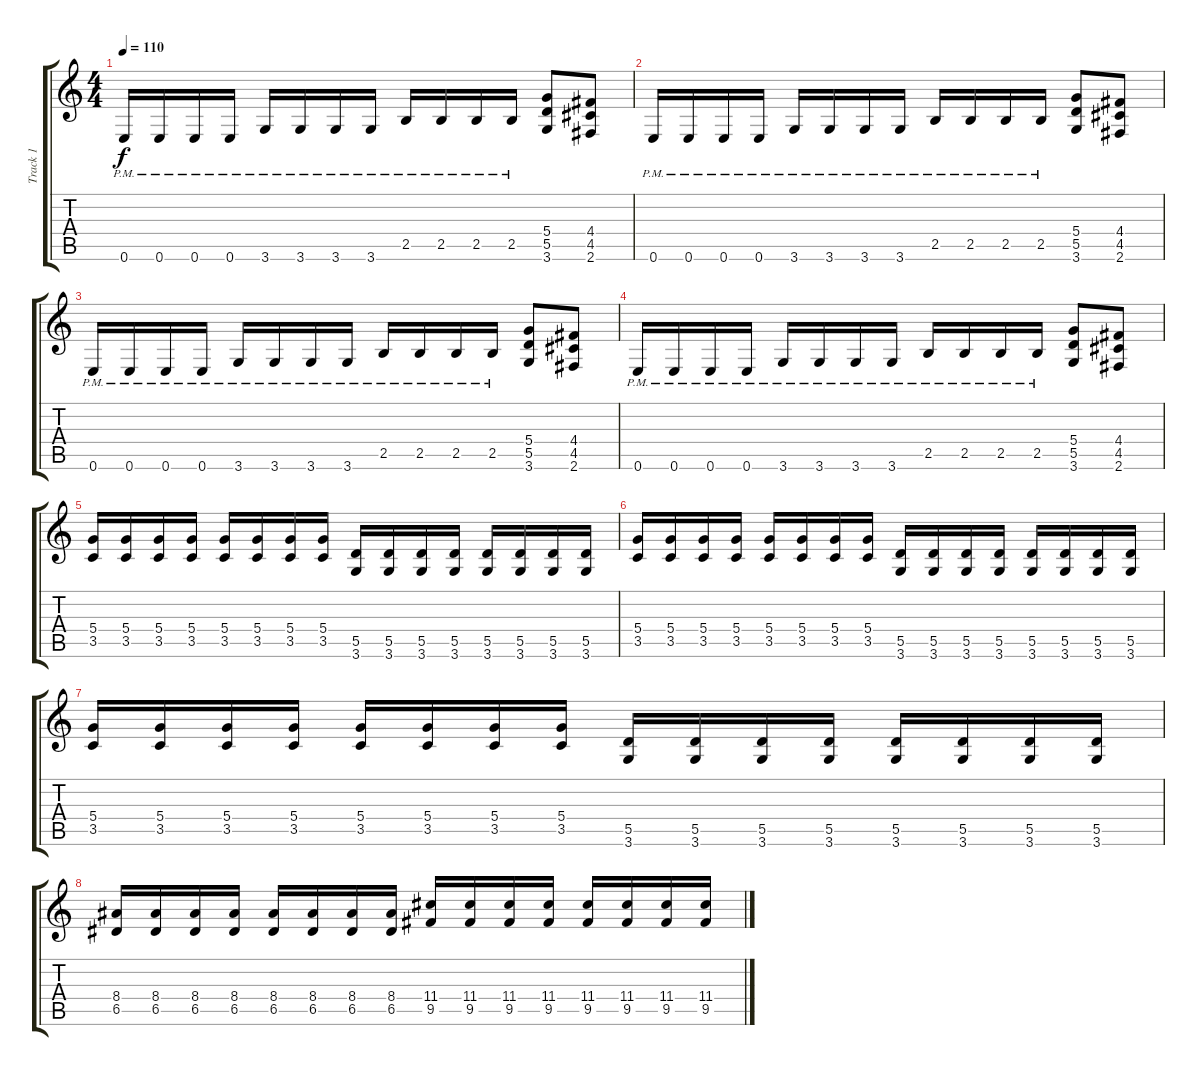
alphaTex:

\track ("Track 1" "Track 1") {instrument distortionguitar}
\staff {score tabs}
\tuning (E4 B3 G3 D3 A2 E2) {hide}
\ts (4 4)
\tempo 110
\clef g2
\ks c
0.6{pm}.16{dy f} 0.6{pm}.16 0.6{pm}.16 0.6{pm}.16 3.6{pm}.16 3.6{pm}.16 3.6{pm}.16 3.6{pm}.16 2.5{pm}.16 2.5{pm}.16 2.5{pm}.16 2.5{pm}.16 (5.4 5.5 3.6).8 (4.4 4.5 2.6).8 |
0.6{pm}.16 0.6{pm}.16 0.6{pm}.16 0.6{pm}.16 3.6{pm}.16 3.6{pm}.16 3.6{pm}.16 3.6{pm}.16 2.5{pm}.16 2.5{pm}.16 2.5{pm}.16 2.5{pm}.16 (5.4 5.5 3.6).8 (4.4 4.5 2.6).8 |
0.6{pm}.16 0.6{pm}.16 0.6{pm}.16 0.6{pm}.16 3.6{pm}.16 3.6{pm}.16 3.6{pm}.16 3.6{pm}.16 2.5{pm}.16 2.5{pm}.16 2.5{pm}.16 2.5{pm}.16 (5.4 5.5 3.6).8 (4.4 4.5 2.6).8 |
0.6{pm}.16 0.6{pm}.16 0.6{pm}.16 0.6{pm}.16 3.6{pm}.16 3.6{pm}.16 3.6{pm}.16 3.6{pm}.16 2.5{pm}.16 2.5{pm}.16 2.5{pm}.16 2.5{pm}.16 (5.4 5.5 3.6).8 (4.4 4.5 2.6).8 |
(5.4 3.5).16 (5.4 3.5).16 (5.4 3.5).16 (5.4 3.5).16 (5.4 3.5).16 (5.4 3.5).16 (5.4 3.5).16 (5.4 3.5).16 (5.5 3.6).16 (5.5 3.6).16 (5.5 3.6).16 (5.5 3.6).16 (5.5 3.6).16 (5.5 3.6).16 (5.5 3.6).16 (5.5 3.6).16 |
(5.4 3.5).16 (5.4 3.5).16 (5.4 3.5).16 (5.4 3.5).16 (5.4 3.5).16 (5.4 3.5).16 (5.4 3.5).16 (5.4 3.5).16 (5.5 3.6).16 (5.5 3.6).16 (5.5 3.6).16 (5.5 3.6).16 (5.5 3.6).16 (5.5 3.6).16 (5.5 3.6).16 (5.5 3.6).16 |
(5.4 3.5).16 (5.4 3.5).16 (5.4 3.5).16 (5.4 3.5).16 (5.4 3.5).16 (5.4 3.5).16 (5.4 3.5).16 (5.4 3.5).16 (5.5 3.6).16 (5.5 3.6).16 (5.5 3.6).16 (5.5 3.6).16 (5.5 3.6).16 (5.5 3.6).16 (5.5 3.6).16 (5.5 3.6).16 |
(8.4 6.5).16 (8.4 6.5).16 (8.4 6.5).16 (8.4 6.5).16 (8.4 6.5).16 (8.4 6.5).16 (8.4 6.5).16 (8.4 6.5).16 (11.4 9.5).16 (11.4 9.5).16 (11.4 9.5).16 (11.4 9.5).16 (11.4 9.5).16 (11.4 9.5).16 (11.4 9.5).16 (11.4 9.5).16
